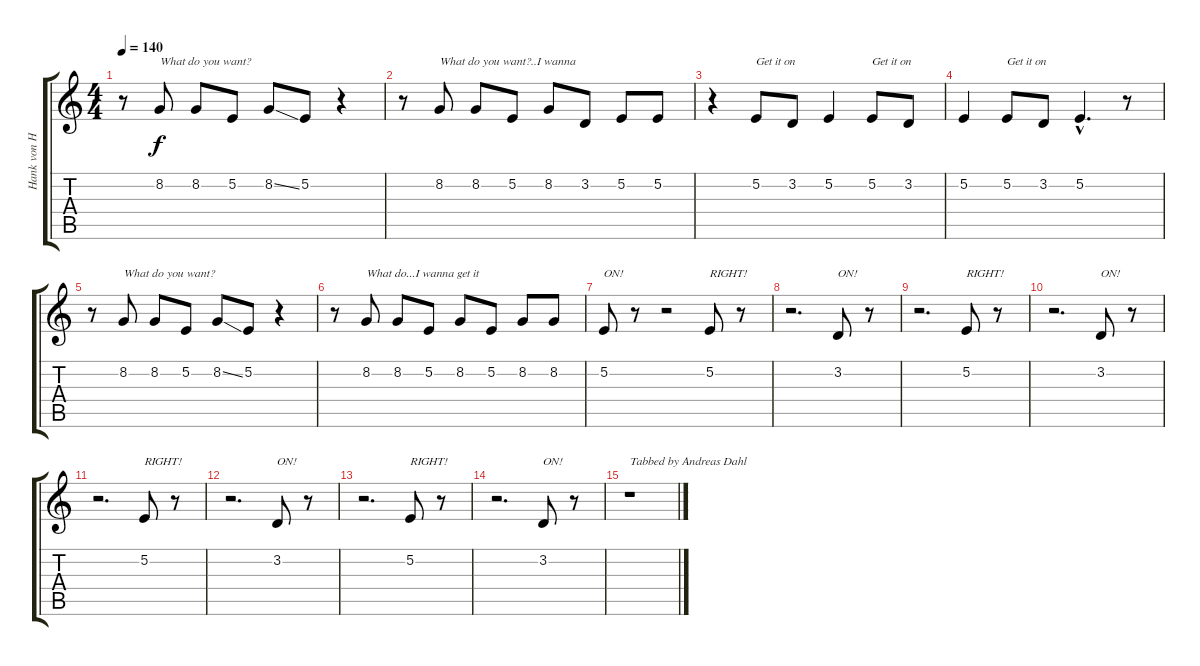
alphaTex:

\track ("Hank von Helvete" "Hank von H") {instrument viola}
\staff {score tabs}
\tuning (E4 B3 G3 D3 A2 E2) {hide}
\ts (4 4)
\tempo 140
\clef g2
\ks c
r.8{dy f} 8.2.8{txt "What do you want?"} 8.2.8 5.2.8 8.2{ss}.8 5.2.8 r.4 |
r.8 8.2.8{txt "What do you want?..I wanna"} 8.2.8 5.2.8 8.2.8 3.2.8 5.2.8 5.2.8 |
r.4 5.2.8{txt "Get it on"} 3.2.8 5.2.4 5.2.8{txt "Get it on"} 3.2.8 |
5.2.4 5.2.8{txt "Get it on"} 3.2.8 5.2{hac}.4{d} r.8 |
r.8 8.2.8{txt "What do you want?"} 8.2.8 5.2.8 8.2{ss}.8 5.2.8 r.4 |
r.8 8.2.8{txt "What do...I wanna get it"} 8.2.8 5.2.8 8.2.8 5.2.8 8.2.8 8.2.8 |
5.2.8{txt "ON!"} r.8 r.2 5.2.8{txt "RIGHT!"} r.8 |
r.2{d} 3.2.8{txt "ON!"} r.8 |
r.2{d} 5.2.8{txt "RIGHT!"} r.8 |
r.2{d} 3.2.8{txt "ON!"} r.8 |
r.2{d} 5.2.8{txt "RIGHT!"} r.8 |
r.2{d} 3.2.8{txt "ON!"} r.8 |
r.2{d} 5.2.8{txt "RIGHT!"} r.8 |
r.2{d} 3.2.8{txt "ON!"} r.8 |
r.1{txt "Tabbed by Andreas Dahl"}
